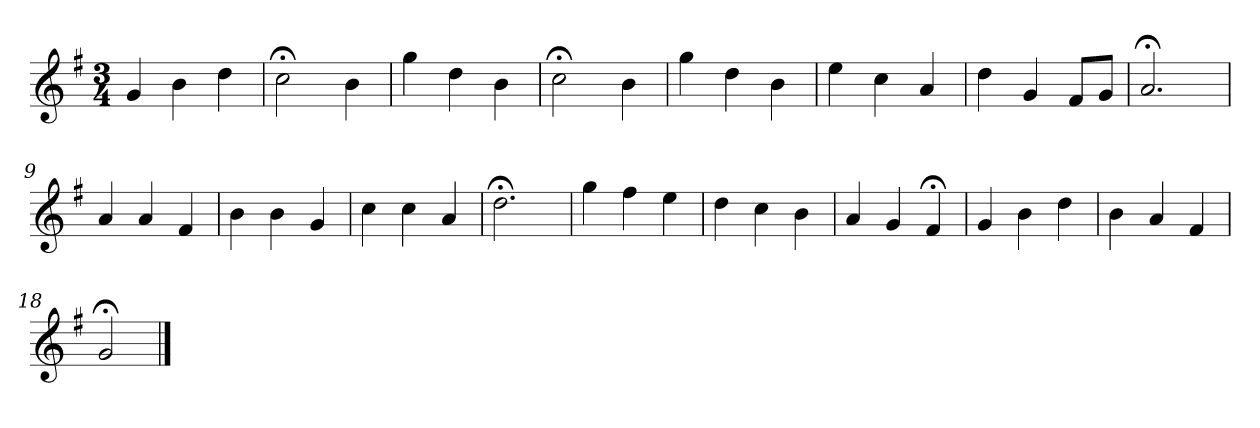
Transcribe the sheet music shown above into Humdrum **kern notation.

**kern
*part1
*staff1
*k[f#]
*G:
*M3/4
*MM120
=1
4g
4b
4dd
=2
2cc;<
4b
=3
4gg
4dd
4b
=4
2cc;<
4b
=5
4gg
4dd
4b
=6
4ee
4cc
4a
=7
4dd
4g
8f#L
8gJ
=8
2.a;<
=9
4a
4a
4f#
=10
4b
4b
4g
=11
4cc
4cc
4a
=12
2.dd;<
=13
4gg
4ff#
4ee
=14
4dd
4cc
4b
=15
4a
4g
4f#;<
=16
4g
4b
4dd
=17
4b
4a
4f#
=18
2g;<
==
*-
